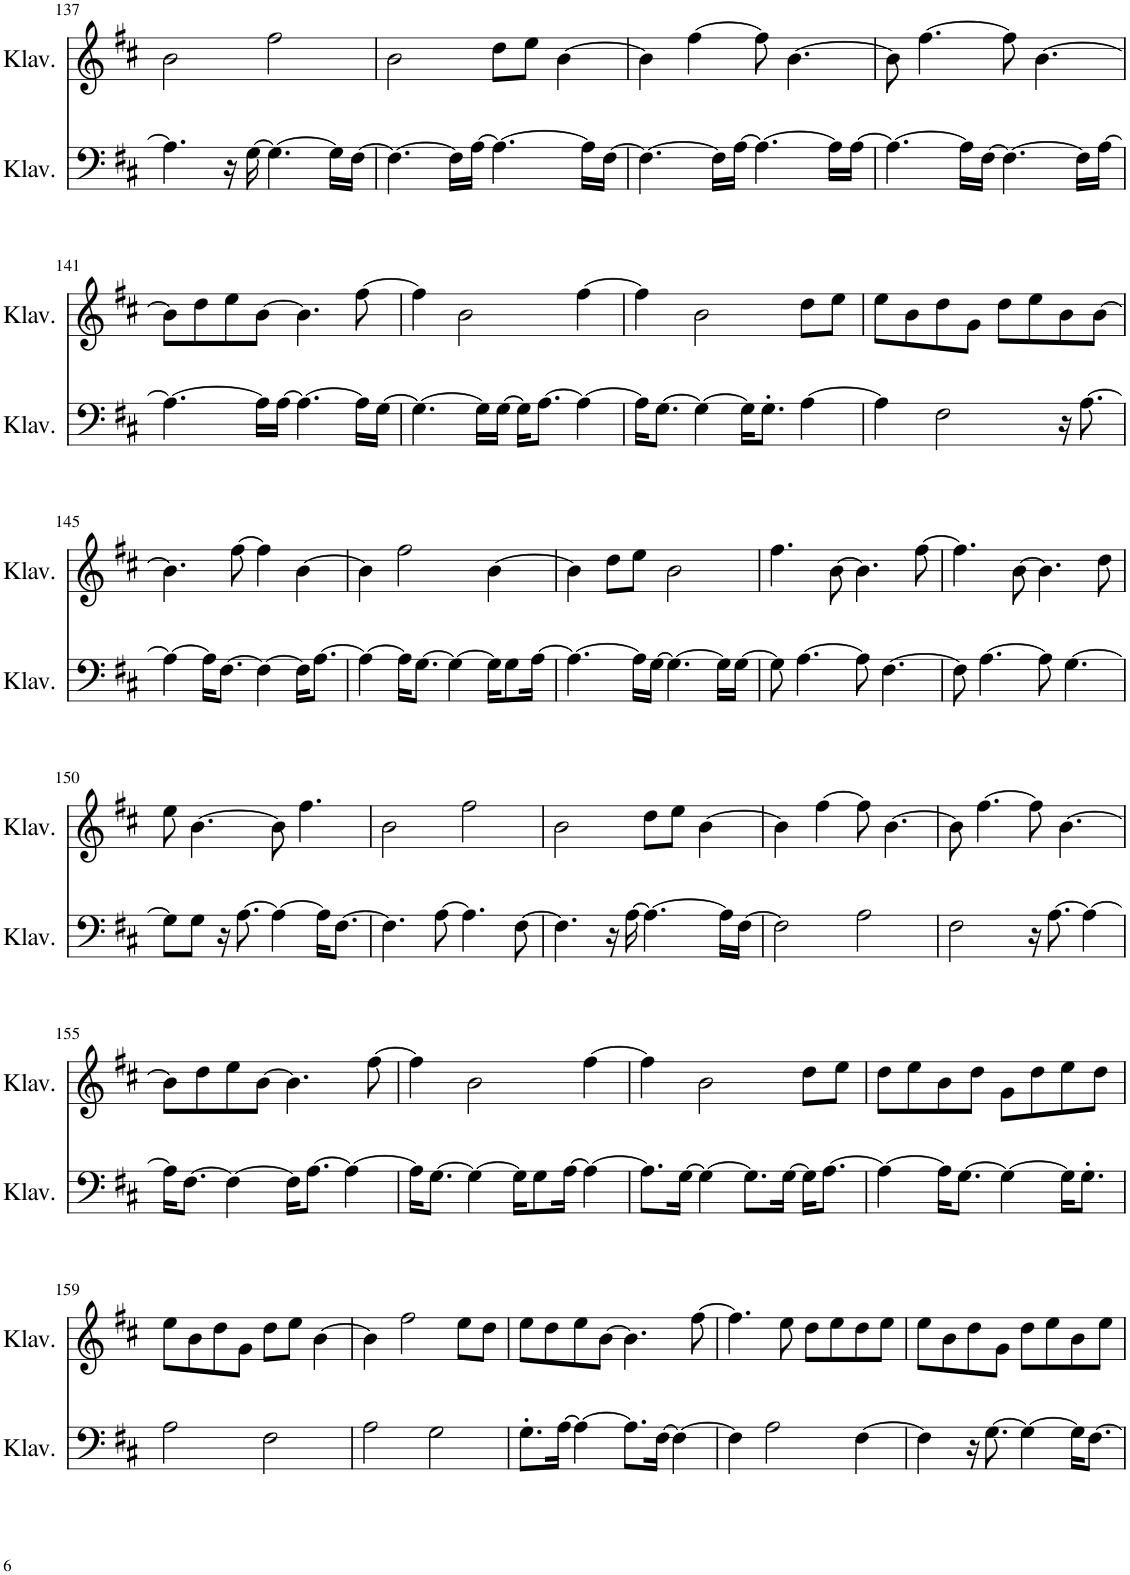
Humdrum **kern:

**kern	**kern
*part2	*part1
*staff2	*staff1
*I"Klavier	*I"Klavier
*I'Klav.	*I'Klav.
!!LO:PB:g=z
*clefF4	*clefG2
*k[f#c#]	*k[f#c#]
*M4/4	*M4/4
=137	=137
4.A\]	2b\
16r	.
[16G\	.
4.G\_	2ff#\
16G\LL]	.
[16F#\JJ	.
=138	=138
4.F#\_	2b\
16F#\LL]	.
[16A\JJ	.
4.A\_	8dd\L
.	8ee\J
.	[4b\
16A\LL]	.
[16F#\JJ	.
=139	=139
4.F#\_	4b\]
.	[4ff#\
16F#\LL]	.
[16A\JJ	.
4.A\_	8ff#\]
.	[4.b\
16A\LL]	.
[16A\JJ	.
=140	=140
4.A\_	8b\]
.	[4.ff#\
16A\LL]	.
[16F#\JJ	.
4.F#\_	8ff#\]
.	[4.b\
16F#\LL]	.
[16A\JJ	.
!!LO:LB:g=z
=141	=141
4.A\_	8b\L]
.	8dd\
.	8ee\
16A\LL]	[8b\J
[16A\JJ	.
4.A\_	4.b\]
16A\LL]	[8ff#\
[16G\JJ	.
=142	=142
4.G\_	4ff#\]
.	2b\
16G\LL]	.
[16G\JJ	.
16G\KL]	.
[8.A\J	.
4A\_	[4ff#\
=143	=143
16A\KL]	4ff#\]
[8.G\J	.
4G\_	2b\
16G\KL]	.
8.G'\J	.
[4A\	8dd\L
.	8ee\J
=144	=144
4A\]	8ee\L
.	8b\
2F#\	8dd\
.	8g\J
.	8dd\L
.	8ee\
16r	8b\
[8.A\	.
.	[8b\J
!!LO:LB:g=z
=145	=145
4A\_	4.b\]
16A\KL]	.
[8.F#\J	.
.	[8ff#\
4F#\_	4ff#\]
16F#\KL]	[4b\
[8.A\J	.
=146	=146
4A\_	4b\]
16A\KL]	2ff#\
[8.G\J	.
4G\_	.
16G\KL]	[4b\
8G\	.
[16A\Jk	.
=147	=147
4.A\_	4b\]
.	8dd\L
16A\LL]	8ee\J
[16G\JJ	.
4.G\_	2b\
16G\LL]	.
[16G\JJ	.
=148	=148
8G\]	4.ff#\
[4.A\	.
.	[8b\
8A\]	4.b\]
[4.F#\	.
.	[8ff#\
=149	=149
8F#\]	4.ff#\]
[4.A\	.
.	[8b\
8A\]	4.b\]
[4.G\	.
.	8dd\
!!LO:LB:g=z
=150	=150
8G\L]	8ee\
8G\J	[4.b\
16r	.
[8.A\	.
4A\_	8b\]
.	4.ff#\
16A\KL]	.
[8.F#\J	.
=151	=151
4.F#\]	2b\
[8A\	.
4.A\]	2ff#\
[8F#\	.
=152	=152
4.F#\]	2b\
16r	.
[16A\	.
4.A\_	8dd\L
.	8ee\J
.	[4b\
16A\LL]	.
[16F#\JJ	.
=153	=153
2F#\]	4b\]
.	[4ff#\
2A\	8ff#\]
.	[4.b\
=154	=154
2F#\	8b\]
.	[4.ff#\
16r	8ff#\]
[8.A\	.
.	[4.b\
4A\_	.
!!LO:LB:g=z
=155	=155
16A\KL]	8b\L]
[8.F#\J	.
.	8dd\
4F#\_	8ee\
.	[8b\J
16F#\KL]	4.b\]
[8.A\J	.
4A\_	.
.	[8ff#\
=156	=156
16A\KL]	4ff#\]
[8.G\J	.
4G\_	2b\
16G\KL]	.
8G\	.
[16A\Jk	.
4A\_	[4ff#\
=157	=157
8.A\L]	4ff#\]
[16G\Jk	.
4G\_	2b\
8.G\L]	.
[16G\Jk	.
16G\KL]	8dd\L
[8.A\J	.
.	8ee\J
=158	=158
4A\_	8dd\L
.	8ee\
16A\KL]	8b\
[8.G\J	.
.	8dd\J
4G\_	8g\L
.	8dd\
16G\KL]	8ee\
8.G'\J	.
.	8dd\J
!!LO:LB:g=z
=159	=159
2A\	8ee\L
.	8b\
.	8dd\
.	8g\J
2F#\	8dd\L
.	8ee\J
.	[4b\
=160	=160
2A\	4b\]
.	2ff#\
2G\	.
.	8ee\L
.	8dd\J
=161	=161
8.G'\L	8ee\L
.	8dd\
[16A\Jk	.
4A\_	8ee\
.	[8b\J
8.A\L]	4.b\]
[16F#\Jk	.
4F#\_	.
.	[8ff#\
=162	=162
4F#\]	4.ff#\]
2A\	.
.	8ee\
.	8dd\L
.	8ee\
[4F#\	8dd\
.	8ee\J
=163	=163
4F#\]	8ee\L
.	8b\
16r	8dd\
[8.G\	.
.	8g\J
4G\_	8dd\L
.	8ee\
16G\KL]	8b\
[8.F#\J	.
.	8ee\J
=	=
*-	*-
